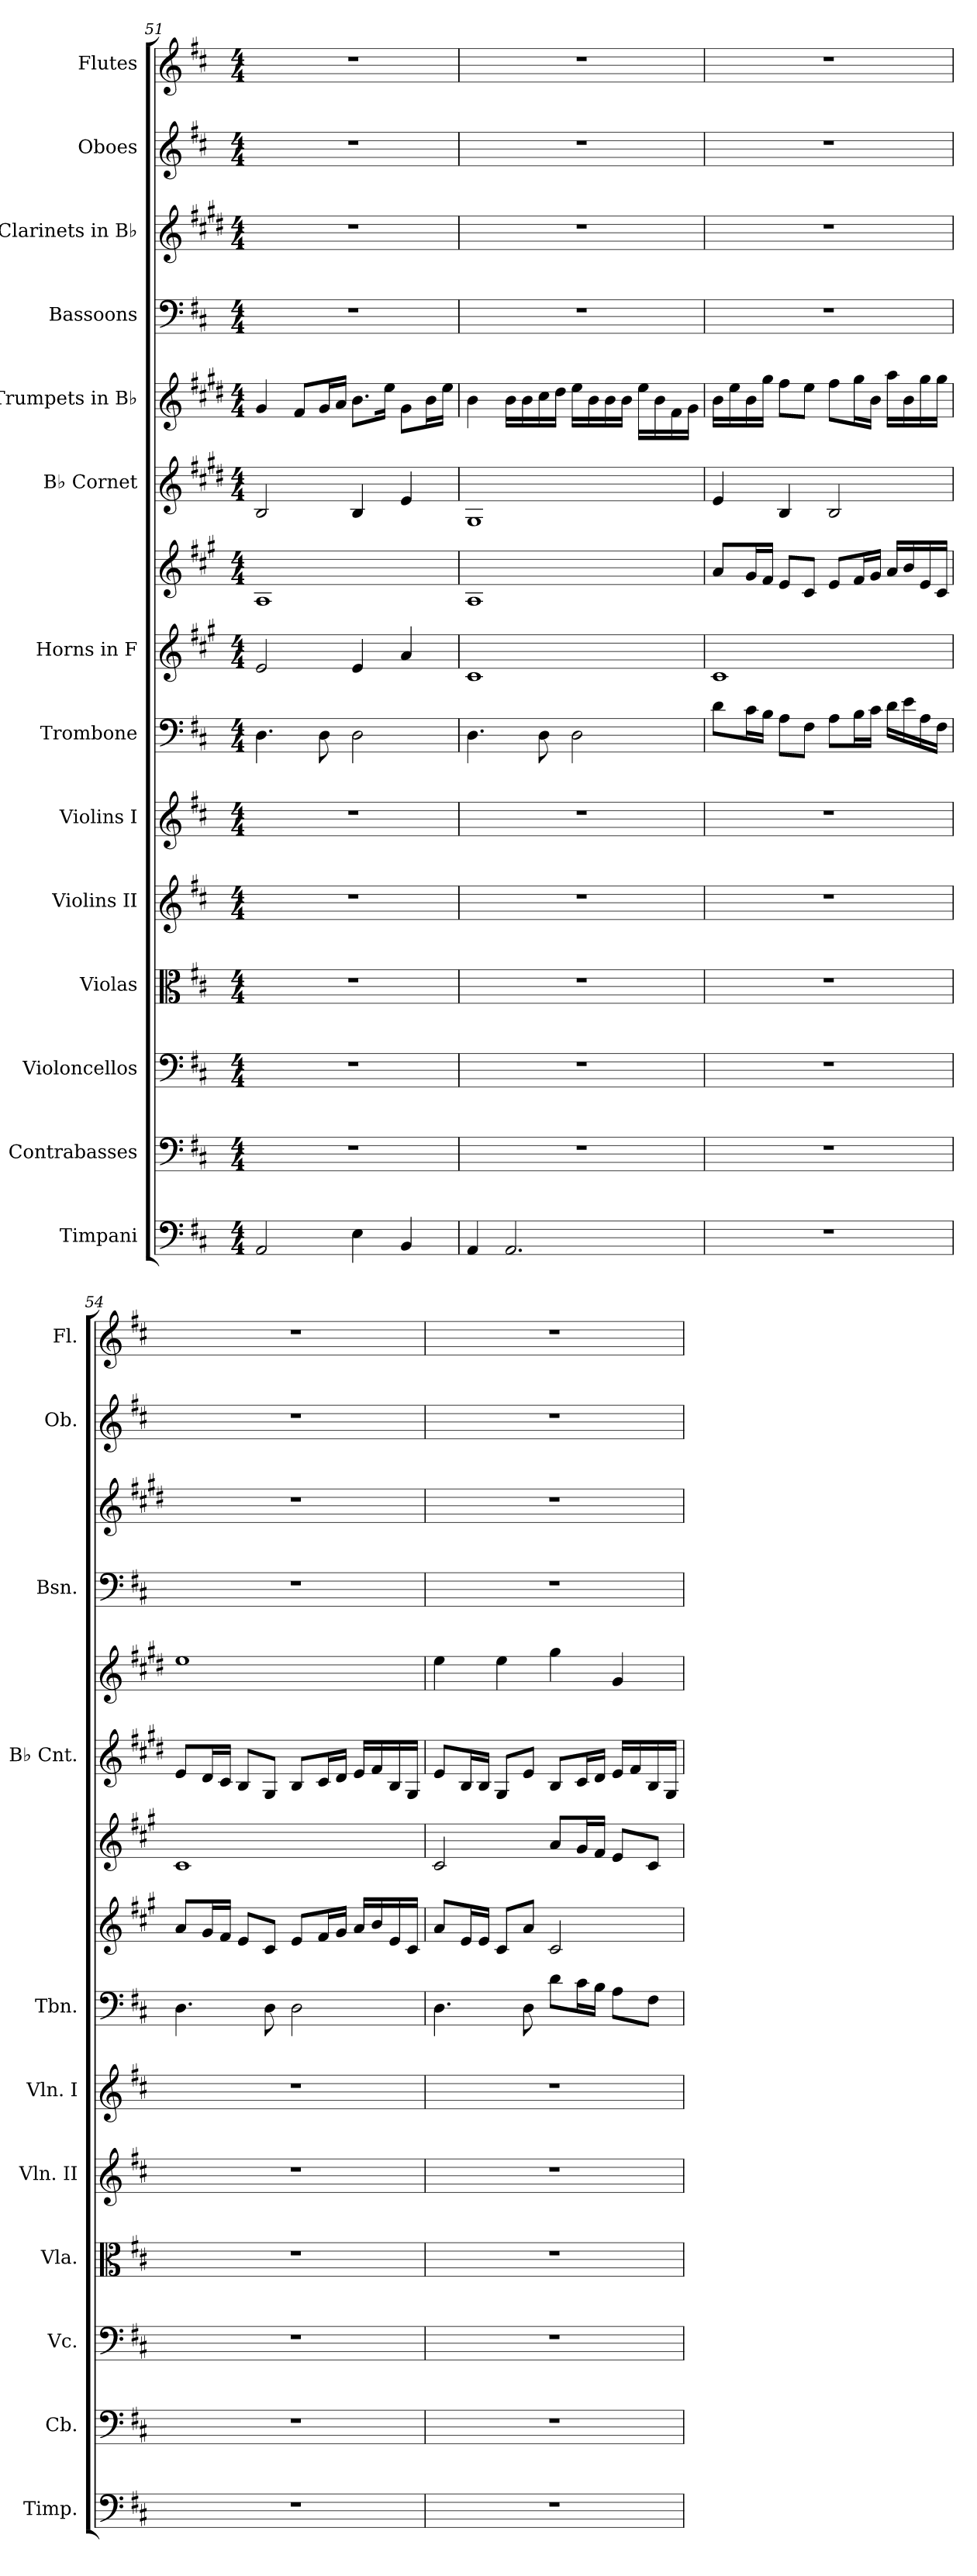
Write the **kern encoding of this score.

**kern	**kern	**kern	**kern	**kern	**kern	**kern	**kern	**kern	**kern	**kern	**kern	**kern	**kern	**kern
*part14	*part13	*part12	*part11	*part10	*part9	*part8	*part7	*part7	*part6	*part5	*part4	*part3	*part2	*part1
*staff15	*staff14	*staff13	*staff12	*staff11	*staff10	*staff9	*staff8	*staff7	*staff6	*staff5	*staff4	*staff3	*staff2	*staff1
*I"Timpani	*I"Contrabasses	*I"Violoncellos	*I"Violas	*I"Violins II	*I"Violins I	*I"Trombone	*I"Horns in F	*	*I"B♭ Cornet	*I"Trumpets in B♭	*I"Bassoons	*I"Clarinets in B♭	*I"Oboes	*I"Flutes
*I'Timp.	*I'Cb.	*I'Vc.	*I'Vla.	*I'Vln. II	*I'Vln. I	*I'Tbn.	*	*	*I'B♭ Cnt.	*	*I'Bsn.	*	*I'Ob.	*I'Fl.
*clefF4	*clefF4	*clefF4	*clefC3	*clefG2	*clefG2	*clefF4	*clefG2	*clefG2	*clefG2	*clefG2	*clefF4	*clefG2	*clefG2	*clefG2
*	*ITrd7c12	*	*	*	*	*	*ITrd4c7	*ITrd4c7	*ITrd1c2	*ITrd1c2	*	*ITrd1c2	*	*
*k[f#c#]	*k[f#c#]	*k[f#c#]	*k[f#c#]	*k[f#c#]	*k[f#c#]	*k[f#c#]	*k[f#c#]	*k[f#c#]	*k[f#c#]	*k[f#c#]	*k[f#c#]	*k[f#c#]	*k[f#c#]	*k[f#c#]
*M4/4	*M4/4	*M4/4	*M4/4	*M4/4	*M4/4	*M4/4	*M4/4	*M4/4	*M4/4	*M4/4	*M4/4	*M4/4	*M4/4	*M4/4
=51	=51	=51	=51	=51	=51	=51	=51	=51	=51	=51	=51	=51	=51	=51
2AA/	1r	1r	1r	1r	1r	4.D\	2A/	1D	2A/	4f#/	1r	1r	1r	1r
.	.	.	.	.	.	.	.	.	.	8e/L	.	.	.	.
.	.	.	.	.	.	8D\	.	.	.	16f#/L	.	.	.	.
.	.	.	.	.	.	.	.	.	.	16g/JJ	.	.	.	.
4E\	.	.	.	.	.	2D\	4A/	.	4A/	8.a\L	.	.	.	.
.	.	.	.	.	.	.	.	.	.	16dd\Jk	.	.	.	.
4BB/	.	.	.	.	.	.	4d/	.	4d/	8f#\L	.	.	.	.
.	.	.	.	.	.	.	.	.	.	16a\L	.	.	.	.
.	.	.	.	.	.	.	.	.	.	16dd\JJ	.	.	.	.
=52	=52	=52	=52	=52	=52	=52	=52	=52	=52	=52	=52	=52	=52	=52
4AA/	1r	1r	1r	1r	1r	4.D\	1F#	1D	1F#	4a\	1r	1r	1r	1r
2.AA/	.	.	.	.	.	.	.	.	.	16a\LL	.	.	.	.
.	.	.	.	.	.	.	.	.	.	16a\	.	.	.	.
.	.	.	.	.	.	8D\	.	.	.	16b\	.	.	.	.
.	.	.	.	.	.	.	.	.	.	16cc#\JJ	.	.	.	.
.	.	.	.	.	.	2D\	.	.	.	16dd\LL	.	.	.	.
.	.	.	.	.	.	.	.	.	.	16a\	.	.	.	.
.	.	.	.	.	.	.	.	.	.	16a\	.	.	.	.
.	.	.	.	.	.	.	.	.	.	16a\JJ	.	.	.	.
.	.	.	.	.	.	.	.	.	.	16dd\LL	.	.	.	.
.	.	.	.	.	.	.	.	.	.	16a\	.	.	.	.
.	.	.	.	.	.	.	.	.	.	16e\	.	.	.	.
.	.	.	.	.	.	.	.	.	.	16f#\JJ	.	.	.	.
!!LO:PB:g=z
=53	=53	=53	=53	=53	=53	=53	=53	=53	=53	=53	=53	=53	=53	=53
1r	1r	1r	1r	1r	1r	8d\L	1F#	8d/L	4d/	16a\LL	1r	1r	1r	1r
.	.	.	.	.	.	.	.	.	.	16dd\	.	.	.	.
.	.	.	.	.	.	16c#\L	.	16c#/L	.	16a\	.	.	.	.
.	.	.	.	.	.	16B\JJ	.	16B/JJ	.	16ff#\JJ	.	.	.	.
.	.	.	.	.	.	8A\L	.	8A/L	4A/	8ee\L	.	.	.	.
.	.	.	.	.	.	8F#\J	.	8F#/J	.	8dd\J	.	.	.	.
.	.	.	.	.	.	8A\L	.	8A/L	2A/	8ee\L	.	.	.	.
.	.	.	.	.	.	16B\L	.	16B/L	.	16ff#\L	.	.	.	.
.	.	.	.	.	.	16c#\JJ	.	16c#/JJ	.	16a\JJ	.	.	.	.
.	.	.	.	.	.	16d\LL	.	16d/LL	.	16gg\LL	.	.	.	.
.	.	.	.	.	.	16e\	.	16e/	.	16a\	.	.	.	.
.	.	.	.	.	.	16A\	.	16A/	.	16ff#\	.	.	.	.
.	.	.	.	.	.	16F#\JJ	.	16F#/JJ	.	16ff#\JJ	.	.	.	.
=54	=54	=54	=54	=54	=54	=54	=54	=54	=54	=54	=54	=54	=54	=54
1r	1r	1r	1r	1r	1r	4.D\	8d/L	1F#	8d/L	1dd	1r	1r	1r	1r
.	.	.	.	.	.	.	16c#/L	.	16c#/L	.	.	.	.	.
.	.	.	.	.	.	.	16B/JJ	.	16B/JJ	.	.	.	.	.
.	.	.	.	.	.	.	8A/L	.	8A/L	.	.	.	.	.
.	.	.	.	.	.	8D\	8F#/J	.	8F#/J	.	.	.	.	.
.	.	.	.	.	.	2D\	8A/L	.	8A/L	.	.	.	.	.
.	.	.	.	.	.	.	16B/L	.	16B/L	.	.	.	.	.
.	.	.	.	.	.	.	16c#/JJ	.	16c#/JJ	.	.	.	.	.
.	.	.	.	.	.	.	16d/LL	.	16d/LL	.	.	.	.	.
.	.	.	.	.	.	.	16e/	.	16e/	.	.	.	.	.
.	.	.	.	.	.	.	16A/	.	16A/	.	.	.	.	.
.	.	.	.	.	.	.	16F#/JJ	.	16F#/JJ	.	.	.	.	.
=55	=55	=55	=55	=55	=55	=55	=55	=55	=55	=55	=55	=55	=55	=55
1r	1r	1r	1r	1r	1r	4.D\	8d/L	2F#/	8d/L	4dd\	1r	1r	1r	1r
.	.	.	.	.	.	.	16A/L	.	16A/L	.	.	.	.	.
.	.	.	.	.	.	.	16A/JJ	.	16A/JJ	.	.	.	.	.
.	.	.	.	.	.	.	8F#/L	.	8F#/L	4dd\	.	.	.	.
.	.	.	.	.	.	8D\	8d/J	.	8d/J	.	.	.	.	.
.	.	.	.	.	.	8d\L	2F#/	8d/L	8A/L	4ff#\	.	.	.	.
.	.	.	.	.	.	16c#\L	.	16c#/L	16B/L	.	.	.	.	.
.	.	.	.	.	.	16B\JJ	.	16B/JJ	16c#/JJ	.	.	.	.	.
.	.	.	.	.	.	8A\L	.	8A/L	16d/LL	4f#/	.	.	.	.
.	.	.	.	.	.	.	.	.	16e/	.	.	.	.	.
.	.	.	.	.	.	8F#\J	.	8F#/J	16A/	.	.	.	.	.
.	.	.	.	.	.	.	.	.	16F#/JJ	.	.	.	.	.
=	=	=	=	=	=	=	=	=	=	=	=	=	=	=
*-	*-	*-	*-	*-	*-	*-	*-	*-	*-	*-	*-	*-	*-	*-
